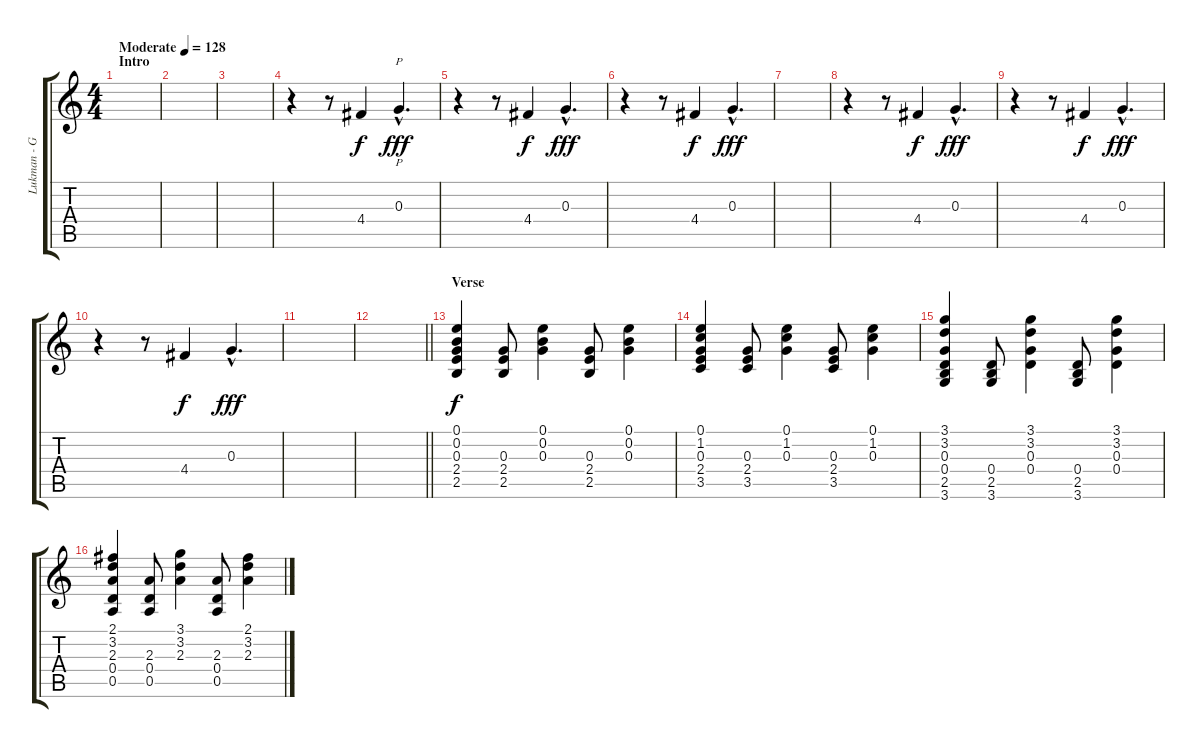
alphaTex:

\track ("Lukman - Guitar 2" "Lukman - G") {instrument overdrivenguitar}
\staff {score tabs}
\tuning (E4 B3 G3 D3 A2 E2) {hide}
\ts (4 4)
\section ("" "Intro")
\tempo (128 "Moderate")
\clef g2
\ks c
|
|
|
r.4 r.8 4.4.4 0.3{hac}.4{p d dy fff} |
r.4 r.8 4.4.4{dy f} 0.3{hac}.4{d dy fff} |
r.4 r.8 4.4.4{dy f} 0.3{hac}.4{d dy fff} |
|
r.4 r.8 4.4.4{dy f} 0.3{hac}.4{d dy fff} |
r.4 r.8 4.4.4{dy f} 0.3{hac}.4{d dy fff} |
r.4 r.8 4.4.4{dy f} 0.3{hac}.4{d dy fff} |
|
\barLineRight lightlight
|
\section ("" "Verse")
(0.1 0.2 0.3 2.4 2.5).4{dy f volume 5 instrument acousticguitarsteel} (0.3 2.4 2.5).8 (0.1 0.2 0.3).4 (0.3 2.4 2.5).8 (0.1 0.2 0.3).4 |
(0.1 1.2 0.3 2.4 3.5).4 (0.3 2.4 3.5).8 (0.1 1.2 0.3).4 (0.3 2.4 3.5).8 (0.1 1.2 0.3).4 |
(3.1 3.2 0.3 0.4 2.5 3.6).4 (0.4 2.5 3.6).8 (3.1 3.2 0.3 0.4).4 (0.4 2.5 3.6).8 (3.1 3.2 0.3 0.4).4 |
(2.1 3.2 2.3 0.4 0.5).4 (2.3 0.4 0.5).8 (3.1 3.2 2.3).4 (2.3 0.4 0.5).8 (2.1 3.2 2.3).4
